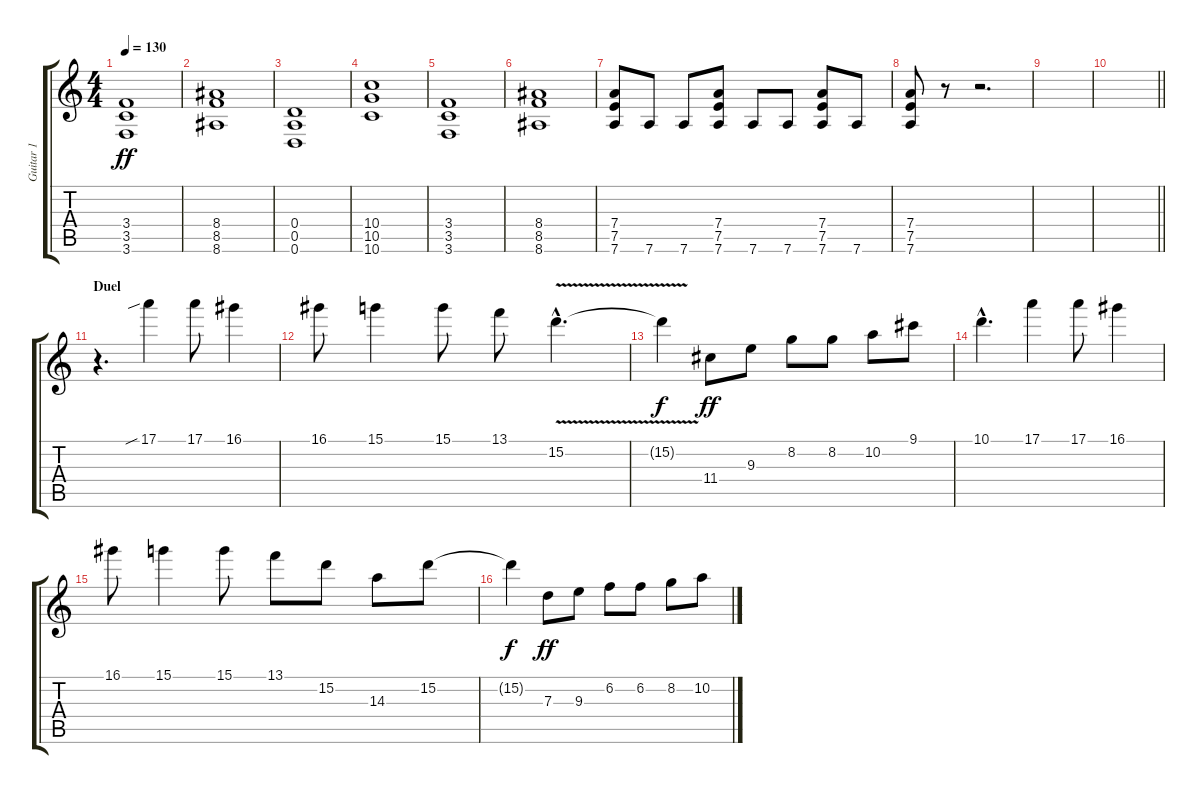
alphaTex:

\track ("Guitar 1" "Guitar 1") {instrument distortionguitar}
\staff {score tabs}
\tuning (E4 B3 G3 D3 A2 D2) {hide}
\ts (4 4)
\tempo 130
\clef g2
\ks c
(3.4 3.5 3.6).1{dy ff} |
(8.4 8.5 8.6).1 |
(0.4 0.5 0.6).1 |
(10.4 10.5 10.6).1 |
(3.4 3.5 3.6).1 |
(8.4 8.5 8.6).1 |
(7.4 7.5 7.6).8 7.6.8 7.6.8 (7.4 7.5 7.6).8 7.6.8 7.6.8 (7.4 7.5 7.6).8 7.6.8 |
(7.4 7.5 7.6).8 r.8 r.2{d} |
|
\barLineRight lightlight
|
\section ("" "Duel")
r.4{d} 17.1{sib}.4 17.1.8 16.1.4 |
16.1.8 15.1.4 15.1.8 13.1.8 15.2{v hac}.4{d} |
15.2{t}.4{dy f} 11.4.8{dy ff} 9.3.8 8.2.8 8.2.8 10.2.8 9.1.8 |
10.1{hac}.4{d} 17.1.4 17.1.8 16.1.4 |
16.1.8 15.1.4 15.1.8 13.1.8 15.2.8 14.3.8 15.2.8 |
15.2{t}.4{dy f} 7.3.8{dy ff} 9.3.8 6.2.8 6.2.8 8.2.8 10.2.8
